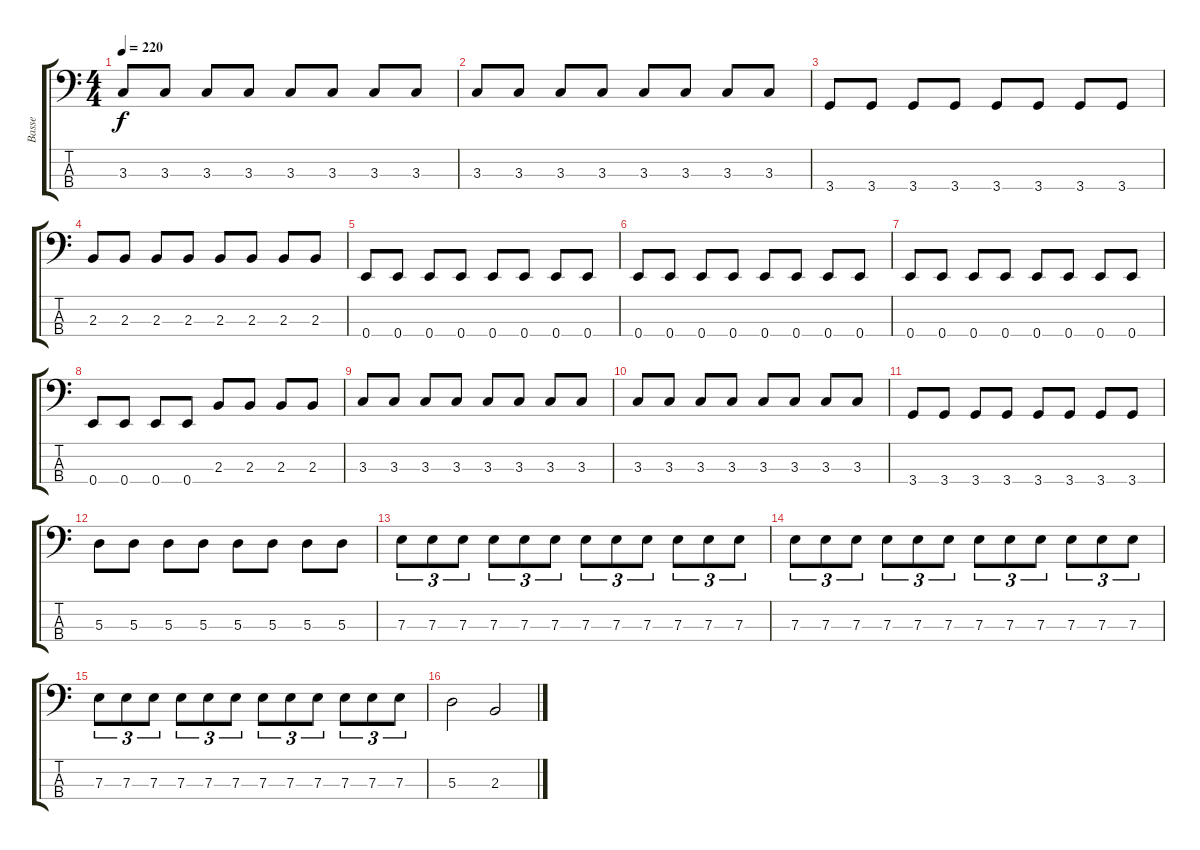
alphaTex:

\track ("Basse" "Basse") {instrument electricbasspick}
\staff {score tabs}
\tuning (G2 D2 A1 E1) {hide}
\ts (4 4)
\tempo 220
\clef f4
\ks c
3.3.8{dy f} 3.3.8 3.3.8 3.3.8 3.3.8 3.3.8 3.3.8 3.3.8 |
3.3.8 3.3.8 3.3.8 3.3.8 3.3.8 3.3.8 3.3.8 3.3.8 |
3.4.8 3.4.8 3.4.8 3.4.8 3.4.8 3.4.8 3.4.8 3.4.8 |
2.3.8 2.3.8 2.3.8 2.3.8 2.3.8 2.3.8 2.3.8 2.3.8 |
0.4.8 0.4.8 0.4.8 0.4.8 0.4.8 0.4.8 0.4.8 0.4.8 |
0.4.8 0.4.8 0.4.8 0.4.8 0.4.8 0.4.8 0.4.8 0.4.8 |
0.4.8 0.4.8 0.4.8 0.4.8 0.4.8 0.4.8 0.4.8 0.4.8 |
0.4.8 0.4.8 0.4.8 0.4.8 2.3.8 2.3.8 2.3.8 2.3.8 |
3.3.8 3.3.8 3.3.8 3.3.8 3.3.8 3.3.8 3.3.8 3.3.8 |
3.3.8 3.3.8 3.3.8 3.3.8 3.3.8 3.3.8 3.3.8 3.3.8 |
3.4.8 3.4.8 3.4.8 3.4.8 3.4.8 3.4.8 3.4.8 3.4.8 |
5.3.8 5.3.8 5.3.8 5.3.8 5.3.8 5.3.8 5.3.8 5.3.8 |
7.3.8{tu (3 2)} 7.3.8{tu (3 2)} 7.3.8{tu (3 2)} 7.3.8{tu (3 2)} 7.3.8{tu (3 2)} 7.3.8{tu (3 2)} 7.3.8{tu (3 2)} 7.3.8{tu (3 2)} 7.3.8{tu (3 2)} 7.3.8{tu (3 2)} 7.3.8{tu (3 2)} 7.3.8{tu (3 2)} |
7.3.8{tu (3 2)} 7.3.8{tu (3 2)} 7.3.8{tu (3 2)} 7.3.8{tu (3 2)} 7.3.8{tu (3 2)} 7.3.8{tu (3 2)} 7.3.8{tu (3 2)} 7.3.8{tu (3 2)} 7.3.8{tu (3 2)} 7.3.8{tu (3 2)} 7.3.8{tu (3 2)} 7.3.8{tu (3 2)} |
7.3.8{tu (3 2)} 7.3.8{tu (3 2)} 7.3.8{tu (3 2)} 7.3.8{tu (3 2)} 7.3.8{tu (3 2)} 7.3.8{tu (3 2)} 7.3.8{tu (3 2)} 7.3.8{tu (3 2)} 7.3.8{tu (3 2)} 7.3.8{tu (3 2)} 7.3.8{tu (3 2)} 7.3.8{tu (3 2)} |
5.3.2 2.3.2
